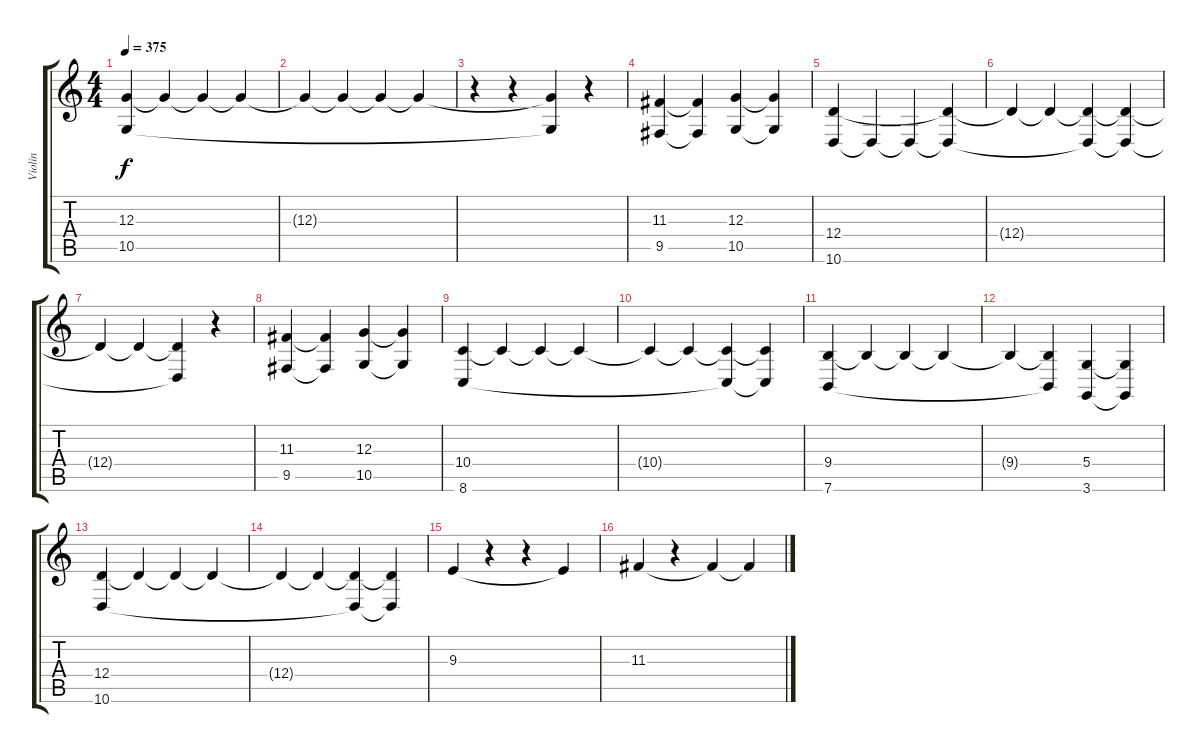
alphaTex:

\track ("Violin" "Violin") {instrument violin}
\staff {score tabs}
\tuning (E4 B3 G3 D3 A2 E2) {hide}
\ts (4 4)
\tempo 375
\clef g2
\ks c
(12.3 10.5).4{dy f} 12.3{t}.4 12.3{t}.4 12.3{t}.4 |
12.3{t}.4 12.3{t}.4 12.3{t}.4 12.3{t}.4 |
r.4 r.4 (12.3{t} 10.5{t}).4 r.4 |
(11.3 9.5).4 (11.3{t} 9.5{t}).4 (12.3 10.5).4 (12.3{t} 10.5{t}).4 |
(12.4 10.6).4 10.6{t}.4 10.6{t}.4 (12.4{t} 10.6{t}).4 |
12.4{t}.4 12.4{t}.4 (12.4{t} 10.6{t}).4 (12.4{t} 10.6{t}).4 |
12.4{t}.4 12.4{t}.4 (12.4{t} 10.6{t}).4 r.4 |
(11.3 9.5).4 (11.3{t} 9.5{t}).4 (12.3 10.5).4 (12.3{t} 10.5{t}).4 |
(10.4 8.6).4 10.4{t}.4 10.4{t}.4 10.4{t}.4 |
10.4{t}.4 10.4{t}.4 (10.4{t} 8.6{t}).4 (10.4{t} 8.6{t}).4 |
(9.4 7.6).4 9.4{t}.4 9.4{t}.4 9.4{t}.4 |
9.4{t}.4 (9.4{t} 7.6{t}).4 (5.4 3.6).4 (5.4{t} 3.6{t}).4 |
(12.4 10.6).4 12.4{t}.4 12.4{t}.4 12.4{t}.4 |
12.4{t}.4 12.4{t}.4 (12.4{t} 10.6{t}).4 (12.4{t} 10.6{t}).4 |
9.3.4 r.4 r.4 9.3{t}.4 |
11.3.4 r.4 11.3{t}.4 11.3{t}.4
